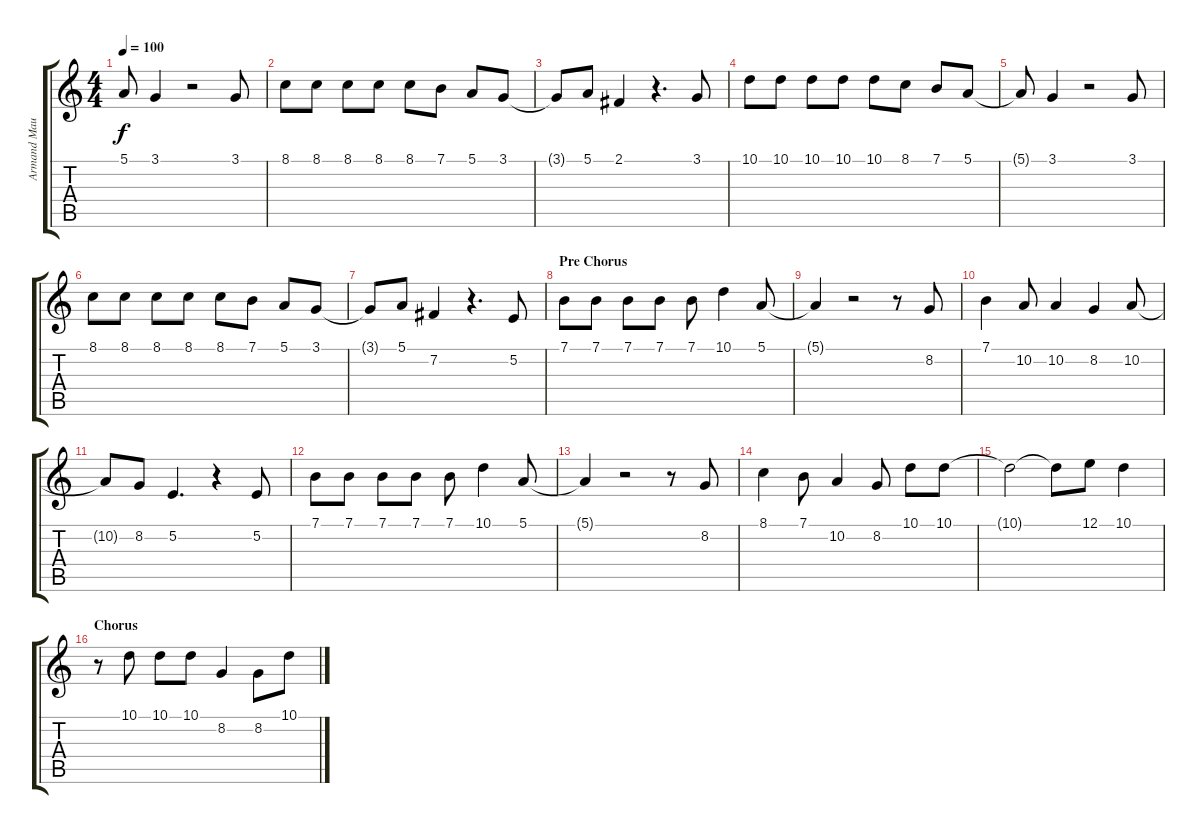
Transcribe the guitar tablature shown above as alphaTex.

\track ("Armand Maulana" "Armand Mau") {instrument violin}
\staff {score tabs}
\tuning (E4 B3 G3 D3 A2 E2) {hide}
\ts (4 4)
\tempo 100
\clef g2
\ks c
5.1{t}.8{dy f} 3.1.4 r.2 3.1.8 |
8.1.8 8.1.8 8.1.8 8.1.8 8.1.8 7.1.8 5.1.8 3.1.8 |
3.1{t}.8 5.1.8 2.1.4 r.4{d} 3.1.8 |
10.1.8 10.1.8 10.1.8 10.1.8 10.1.8 8.1.8 7.1.8 5.1.8 |
5.1{t}.8 3.1.4 r.2 3.1.8 |
8.1.8 8.1.8 8.1.8 8.1.8 8.1.8 7.1.8 5.1.8 3.1.8 |
3.1{t}.8 5.1.8 7.2.4 r.4{d} 5.2.8 |
\section ("" "Pre Chorus")
7.1.8 7.1.8 7.1.8 7.1.8 7.1.8 10.1.4 5.1.8 |
5.1{t}.4 r.2 r.8 8.2.8 |
7.1.4 10.2.8 10.2.4 8.2.4 10.2.8 |
10.2{t}.8 8.2.8 5.2.4{d} r.4 5.2.8 |
7.1.8 7.1.8 7.1.8 7.1.8 7.1.8 10.1.4 5.1.8 |
5.1{t}.4 r.2 r.8 8.2.8 |
8.1.4 7.1.8 10.2.4 8.2.8 10.1.8 10.1.8 |
10.1{t}.2 10.1{t}.8 12.1.8 10.1.4 |
\section ("" "Chorus")
r.8 10.1.8 10.1.8 10.1.8 8.2.4 8.2.8 10.1.8
